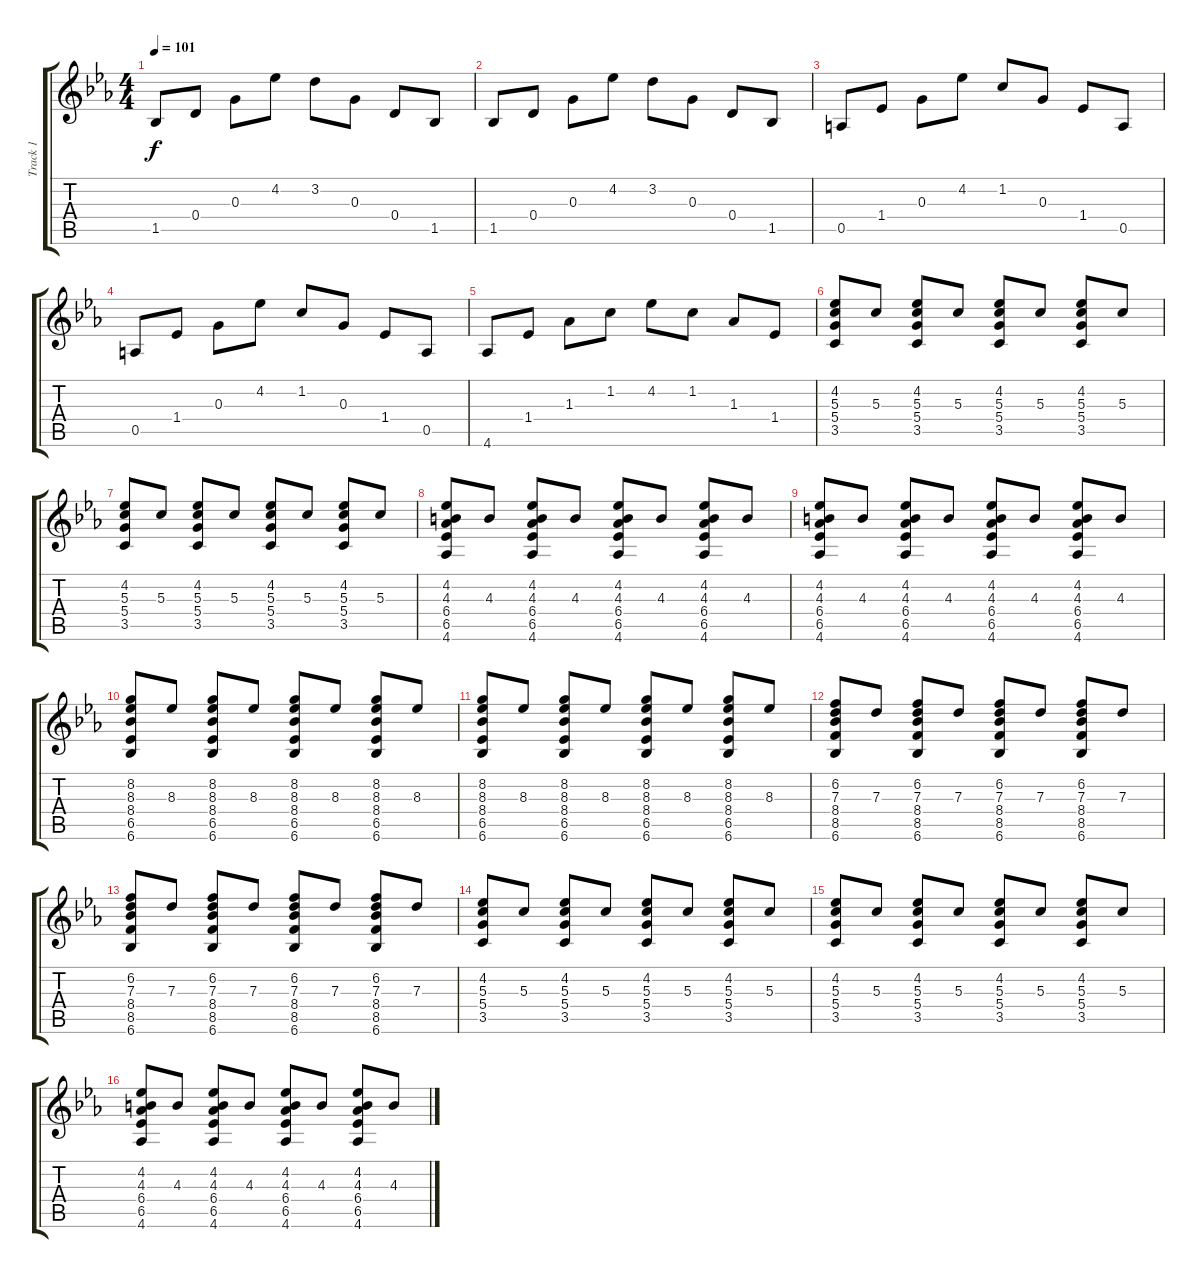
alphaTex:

\track ("Track 1" "Track 1") {instrument acousticguitarnylon}
\staff {score tabs}
\tuning (E4 B3 G3 D3 A2 E2) {hide}
\ts (4 4)
\tempo 101
\clef g2
\ks eb
1.5.8{dy f} 0.4.8 0.3.8 4.2.8 3.2.8 0.3.8 0.4.8 1.5.8 |
1.5.8 0.4.8 0.3.8 4.2.8 3.2.8 0.3.8 0.4.8 1.5.8 |
0.5.8 1.4.8 0.3.8 4.2.8 1.2.8 0.3.8 1.4.8 0.5.8 |
0.5.8 1.4.8 0.3.8 4.2.8 1.2.8 0.3.8 1.4.8 0.5.8 |
4.6.8 1.4.8 1.3.8 1.2.8 4.2.8 1.2.8 1.3.8 1.4.8 |
(4.2 5.3 5.4 3.5).8 5.3.8 (4.2 5.3 5.4 3.5).8 5.3.8 (4.2 5.3 5.4 3.5).8 5.3.8 (4.2 5.3 5.4 3.5).8 5.3.8 |
(4.2 5.3 5.4 3.5).8 5.3.8 (4.2 5.3 5.4 3.5).8 5.3.8 (4.2 5.3 5.4 3.5).8 5.3.8 (4.2 5.3 5.4 3.5).8 5.3.8 |
(4.2 4.3 6.4 6.5 4.6).8 4.3.8 (4.2 4.3 6.4 6.5 4.6).8 4.3.8 (4.2 4.3 6.4 6.5 4.6).8 4.3.8 (4.2 4.3 6.4 6.5 4.6).8 4.3.8 |
(4.2 4.3 6.4 6.5 4.6).8 4.3.8 (4.2 4.3 6.4 6.5 4.6).8 4.3.8 (4.2 4.3 6.4 6.5 4.6).8 4.3.8 (4.2 4.3 6.4 6.5 4.6).8 4.3.8 |
(8.2 8.3 8.4 6.5 6.6).8 8.3.8 (8.2 8.3 8.4 6.5 6.6).8 8.3.8 (8.2 8.3 8.4 6.5 6.6).8 8.3.8 (8.2 8.3 8.4 6.5 6.6).8 8.3.8 |
(8.2 8.3 8.4 6.5 6.6).8 8.3.8 (8.2 8.3 8.4 6.5 6.6).8 8.3.8 (8.2 8.3 8.4 6.5 6.6).8 8.3.8 (8.2 8.3 8.4 6.5 6.6).8 8.3.8 |
(6.2 7.3 8.4 8.5 6.6).8 7.3.8 (6.2 7.3 8.4 8.5 6.6).8 7.3.8 (6.2 7.3 8.4 8.5 6.6).8 7.3.8 (6.2 7.3 8.4 8.5 6.6).8 7.3.8 |
(6.2 7.3 8.4 8.5 6.6).8 7.3.8 (6.2 7.3 8.4 8.5 6.6).8 7.3.8 (6.2 7.3 8.4 8.5 6.6).8 7.3.8 (6.2 7.3 8.4 8.5 6.6).8 7.3.8 |
(4.2 5.3 5.4 3.5).8 5.3.8 (4.2 5.3 5.4 3.5).8 5.3.8 (4.2 5.3 5.4 3.5).8 5.3.8 (4.2 5.3 5.4 3.5).8 5.3.8 |
(4.2 5.3 5.4 3.5).8 5.3.8 (4.2 5.3 5.4 3.5).8 5.3.8 (4.2 5.3 5.4 3.5).8 5.3.8 (4.2 5.3 5.4 3.5).8 5.3.8 |
(4.2 4.3 6.4 6.5 4.6).8 4.3.8 (4.2 4.3 6.4 6.5 4.6).8 4.3.8 (4.2 4.3 6.4 6.5 4.6).8 4.3.8 (4.2 4.3 6.4 6.5 4.6).8 4.3.8
